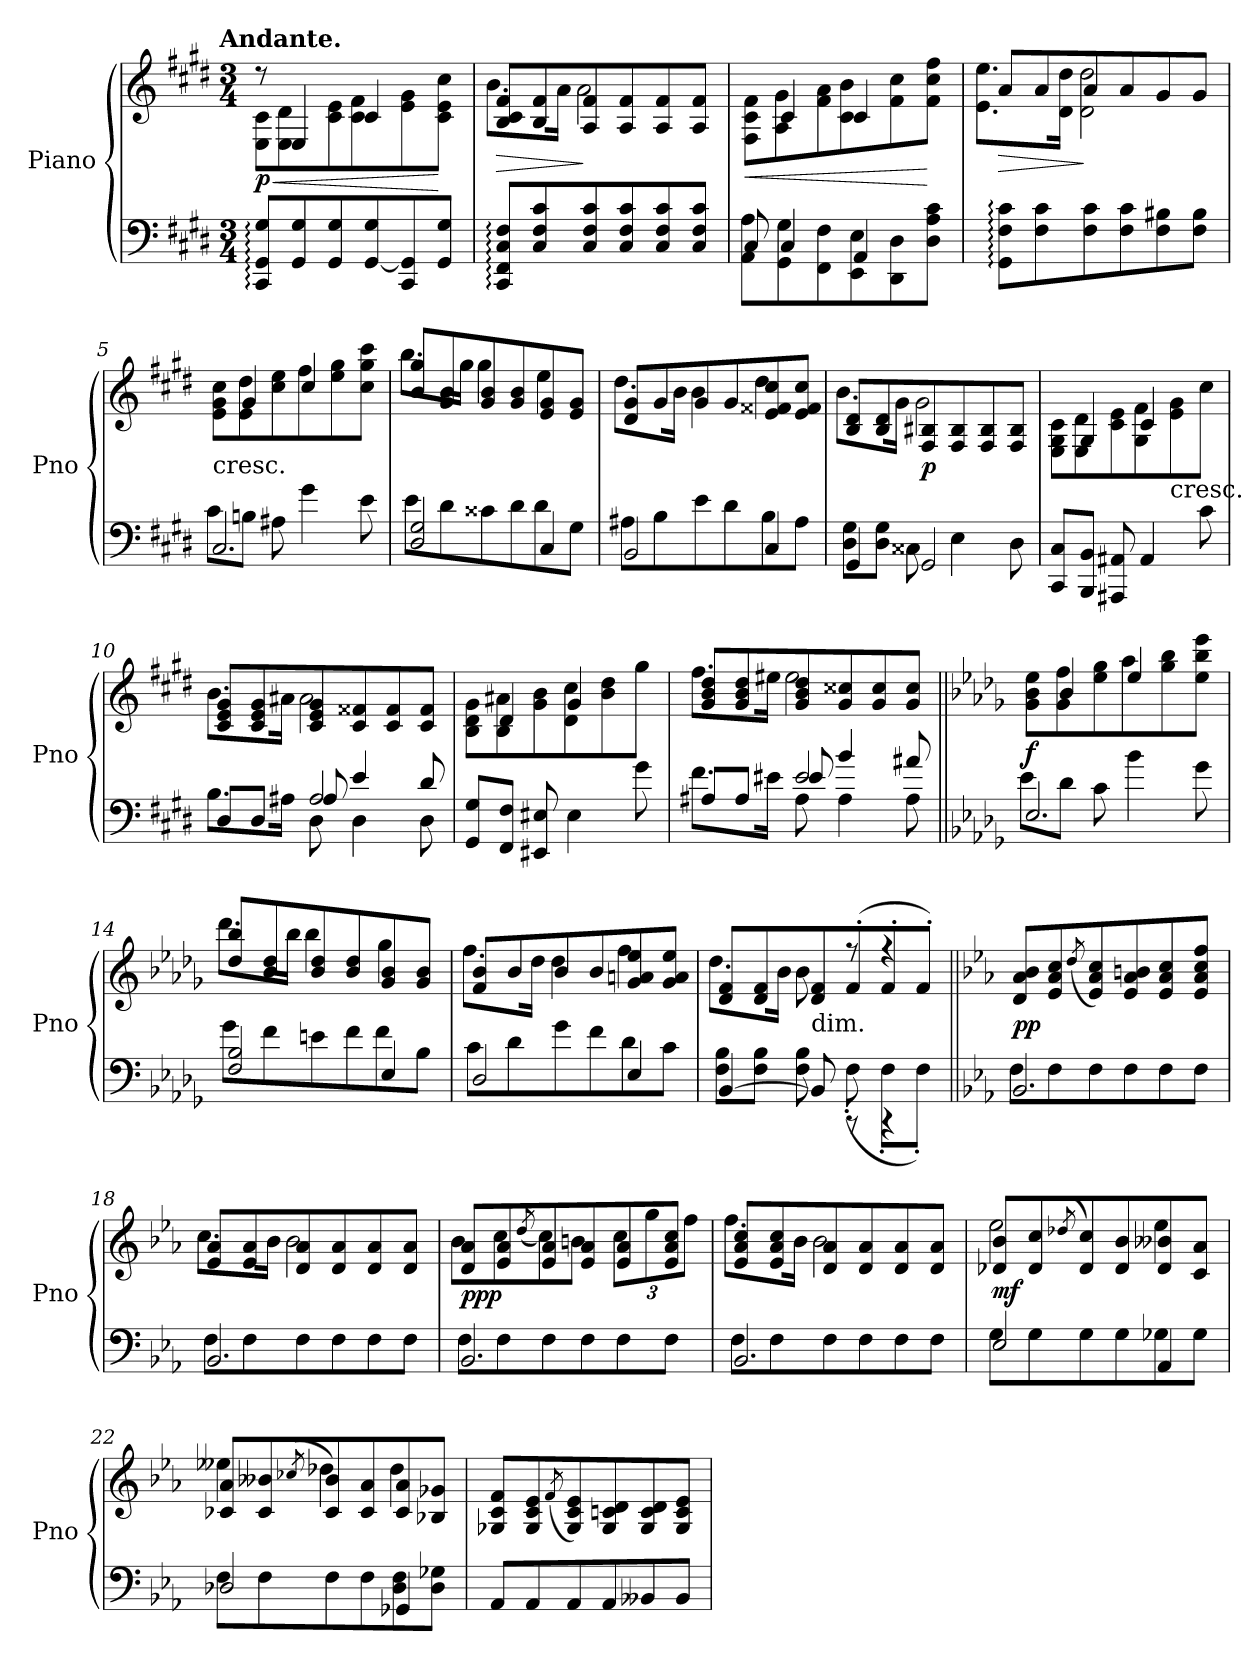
**kern	**kern	**dynam
*part1	*part1	*part1
*staff2	*staff1	*staff1/2
*I"Piano	*	*
*I'Pno	*	*
*clefF4	*clefG2	*
*k[f#c#g#d#]	*k[f#c#g#d#]	*
*c#:	*c#:	*
!!LO:TX:omd:t=Andante.
*M3/4	*M3/4	*
*MM92	*MM92	*
=1	=1	=1
*	*^	*
8CC#: 8GG#: 8G#:L	8r	8E 8c#L	< p
8GG# 8G#	4E	8E 8d#	.
8GG# 8G#	.	8c# 8e	.
[8GG# 8G#	4c#	8c# 8f#	.
8CC# 8GG#]	.	8e 8g#	.
8GG# 8G#J	8ryy	8c# 8e 8cc#J	[
=2	=2	=2	=2
8CC#:/ 8FF#:/ 8C#:/ 8F#:/L	8B 8c# 8f#L	8.bL	>
8C#/ 8F#/ 8c#/	8B 8f#	.	.
.	.	16aJk	.
8C#/ 8F#/ 8c#/	8A 8f#	2a	]
8C#/ 8F#/ 8c#/	8A 8f#	.	.
8C#/ 8F#/ 8c#/	8A 8f#	.	.
8C#/ 8F#/ 8c#/J	8A 8f#J	.	.
=3	=3	=3	=3
*^	*	*	*
8C#	8AA 8AL	8ryy	8F# 8c# 8f#L	<
4C#	8GG# 8G#	4c#	8A 8g#	.
.	8FF# 8F#	.	8f# 8a	.
4AA	8EE 8E	4c#	8c# 8b	.
.	8DD# 8D#	.	8f# 8cc#	.
8ryy	8D# 8A 8c#J	8ryy	8f# 8cc# 8ff#J	[
*v	*v	*	*	*
=4	=4	=4	=4
8GG#: 8F#: 8c#:L	8aL	8.e 8.eeL	>
8F# 8c#	8a	.	.
.	.	16d# 16dd#Jk	.
8F# 8c#	8a	2d# 2dd#	]
8F# 8c#	8a	.	.
8F# 8B#X	8g#	.	.
8F# 8B#J	8g#J	.	.
=5	=5	=5	=5
*^	*	*	*
!	!	!LO:TX:c:t=cresc.	!	!
2.C#	8c#L	8ryy	8e 8g# 8cc#L	.
.	8BnJ	4g#	8e 8dd#	.
.	8A#X	.	8cc# 8ee	.
.	4g#	4cc#	8ff#	.
.	.	.	8ee 8gg#	.
.	8e	8ryy	8cc# 8gg# 8ccc#J	.
=6	=6	=6	=6	=6
2D# 2G#	8eL	8b 8gg#L	8.bbL	.
.	8d#	8g# 8b	.	.
.	.	.	16gg#Jk	.
.	8c##X	8g# 8b	4gg#	.
.	8d#	8g# 8b	.	.
4C#	8d#	8e 8g#	4ee	.
.	8G#J	8e 8g#J	.	.
=7	=7	=7	=7	=7
2BB	8A#XL	8d# 8g#L	8.dd#L	.
.	8B	8g#	.	.
.	.	.	16bJk	.
.	8e	8g#	4b	.
.	8d#	8g#	.	.
4C#	8B	8e 8f##X 8cc#	4dd#	.
.	8A#J	8e 8f## 8cc#J	.	.
=8	=8	=8	=8	=8
4GG#	8D# 8G#L	8B 8d#L	8.bL	.
.	8D# 8G#J	8B 8d#	.	.
.	.	.	16g#Jk	.
2GG#	8C##X	8F# 8B#X	2g#	p
.	4E	8F# 8B#	.	.
.	.	8F# 8B#	.	.
.	8D#	8F# 8B#J	.	.
*v	*v	*	*	*
=9	=9	=9	=9
8CC# 8C#L	8ryy	8E 8G# 8c#L	.
8BBB 8BBJ	4G#	8E 8d#	.
8AAA#X 8AA#X	.	8c# 8e	.
4AA#	4c#	8G# 8f#	.
!	!	!LO:TX:c:t=cresc.	!
.	.	8e 8g#	.
8c#	8ryy	8cc#J	.
=10	=10	=10	=10
*^	*	*	*
*	*^	*	*	*
8D#L	8.BL	4ryy	8c# 8e 8g#L	8.bL	.
8D#J	.	.	8c# 8e 8g#	.	.
.	16A#XJk	.	.	16a#XJk	.
2A#	8D#	8A#	8c# 8e 8g#	2a#	.
.	4D#	4e	8c# 8f##X	.	.
.	.	.	8c# 8f##	.	.
.	8D#	8d#	8c# 8f##J	.	.
*v	*v	*v	*	*	*
=11	=11	=11	=11
8GG# 8G#L	8ryy	8B 8d# 8g#L	.
8FF# 8F#J	4d#	8B 8a#X	.
8EE#X 8E#X	.	8g# 8b	.
4E#	4g#	8d# 8cc#	.
.	.	8b 8dd#	.
8g#	8ryy	8gg#J	.
=12	=12	=12	=12
*^	*	*	*
*	*^	*	*	*
8A#XL	8.f#L	4ryy	8g# 8b 8dd#L	8.ff#L	.
8A#J	.	.	8g# 8b 8dd#	.	.
.	16e#XJk	.	.	16ee#XJk	.
2e#	8A#	8e#	8g# 8b 8dd#	2ee#	.
.	4A#	4b	8g# 8cc##X	.	.
.	.	.	8g# 8cc##	.	.
.	8A#	8a#X	8g# 8cc##J	.	.
*v	*v	*v	*	*	*
=13||	=13||	=13||	=13||
*k[b-e-a-d-g-]	*k[b-e-a-d-g-]	*	*
*^	*	*	*
2.E-	8e-L	8ryy	8g- 8b- 8ee-L	f
.	8d-J	4b-	8g- 8ff	.
.	8c	.	8ee- 8gg-	.
.	4b-	4ee-	8aa-	.
.	.	.	8gg- 8bb-	.
.	8g-	8ryy	8ee- 8bb- 8eee-J	.
=14	=14	=14	=14	=14
2F 2B-	8g-L	8dd- 8bb-L	8.ddd-L	.
.	8f	8b- 8dd-	.	.
.	.	.	16bb-Jk	.
.	8en	8b- 8dd-	4bb-	.
.	8f	8b- 8dd-	.	.
4E-	8f	8g- 8b-	4gg-	.
.	8B-J	8g- 8b-J	.	.
=15	=15	=15	=15	=15
2D-	8cL	8f 8b-L	8.ffL	.
.	8d-	8b-	.	.
.	.	.	16dd-Jk	.
.	8g-	8b-	4dd-	.
.	8f	8b-	.	.
4E-	8d-	8g- 8an 8ee-	4ff	.
.	8cJ	8g- 8a 8ee-J	.	.
=16	=16	=16	=16	=16
[4BB-	8F 8B-L	8d- 8fL	8.dd-L	.
.	8F 8B-J	8d- 8f	.	.
.	.	.	16b-Jk	.
!	!	!LO:TX:c:t=dim.	!	!
8BB-]	8F 8B-	8d- 8f	8b-	.
8rCC	(<8F'<	(>8f'>	8rff	.
4rCC	8F'<L	8f'>	4rff	.
.	8F'<J)	8f'>J)	.	.
*	*	*v	*v	*
=17||	=17||	=17||	=17||
*k[b-e-a-]	*	*k[b-e-a-]	*
2.BB-	8FL	8d 8a- 8b-L	pp
.	8F	8e- 8a- 8cc	.
.	.	(8qdd	.
.	8F	8e- 8a- 8cc)	.
.	8F	8e- 8a- 8bn	.
.	8F	8e- 8a- 8cc	.
.	8FJ	8e- 8a- 8cc 8ffJ	.
=18	=18	=18	=18
*	*	*^	*
2.BB-	8FL	8e- 8a-L	8.ccL	.
.	8F	8e- 8a-	.	.
.	.	.	16b-Jk	.
.	8F	8d 8a-	2b-	.
.	8F	8d 8a-	.	.
.	8F	8d 8a-	.	.
.	8FJ	8d 8a-J	.	.
=19	=19	=19	=19	=19
2.BB-	8FL	8d 8a-L	8b-L	ppp
.	8F	8e- 8a-	8cc	.
.	.	.	(<8qdd	.
.	8F	8e- 8a-	8cc)	.
.	8F	8e- 8a-	8bnJ	.
.	8F	8e- 8a-	12ccL	.
.	.	.	12gg	.
.	8FJ	8e- 8a- 8ccJ	.	.
.	.	.	12ffJ	.
=20	=20	=20	=20	=20
2.BB-	8FL	8e- 8a- 8ccL	8.ffL	.
.	8F	8e- 8a- 8cc	.	.
.	.	.	16b-Jk	.
.	8F	8d 8a-	2b-	.
.	8F	8d 8a-	.	.
.	8F	8d 8a-	.	.
.	8FJ	8d 8a-J	.	.
=21	=21	=21	=21	=21
2E-	8GL	8d-X 8b-L	2ee-	mf
.	8G	8d- 8cc	.	.
.	.	(8qdd-X	.	.
.	8G	8d- 8cc)	.	.
.	8G	8d- 8b-	.	.
4AA-	8G-X	8d- 8b--X	4ee-	.
.	8G-J	8c 8a-J	.	.
=22	=22	=22	=22	=22
2D-X	8FL	8c-X 8a-L	4ee--X	.
.	8F	8c- 8b--X	.	.
.	.	(8qcc-X	.	.
.	8F	8c- 8b--)	4dd-X	.
.	8F	8c- 8a-	.	.
4GG-X	8D- 8F	8c- 8a-	4dd-	.
.	8D- 8G-XJ	8B-X 8g-XJ	.	.
*v	*v	*	*	*
*	*v	*v	*
=23	=23	=23
8AA-L	8G-X 8c 8fL	.
8AA-	8G- 8c 8e-	.
.	(8qf	.
8AA-	8G- 8c 8e-)	.
8AA-	8G- 8cn 8d	.
8BB--X	8G- 8c 8d	.
8BB--J	8G- 8c 8e-J	.
=	=	=
*-	*-	*-
